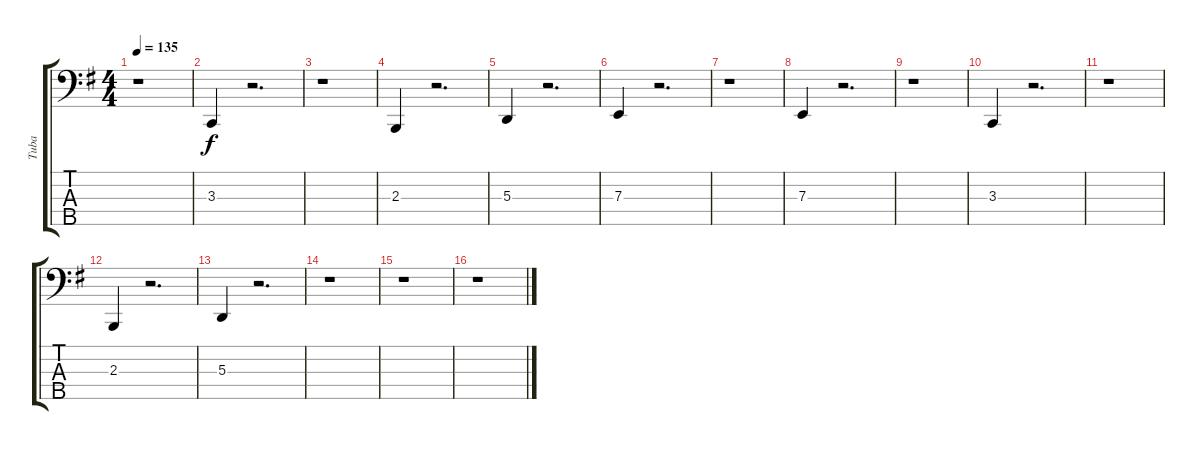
\track ("Tuba" "Tuba") {instrument tuba}
\staff {score tabs}
\tuning (G2 D2 A1 E1 B0) {hide}
\ts (4 4)
\tempo 135
\clef f4
\ks eminor
r.1{dy f} |
3.3.4 r.2{d} |
r.1 |
2.3.4 r.2{d} |
5.3.4 r.2{d} |
7.3.4 r.2{d} |
r.1 |
7.3.4 r.2{d} |
r.1 |
3.3.4 r.2{d} |
r.1 |
2.3.4 r.2{d} |
5.3.4 r.2{d} |
r.1 |
r.1 |
r.1
